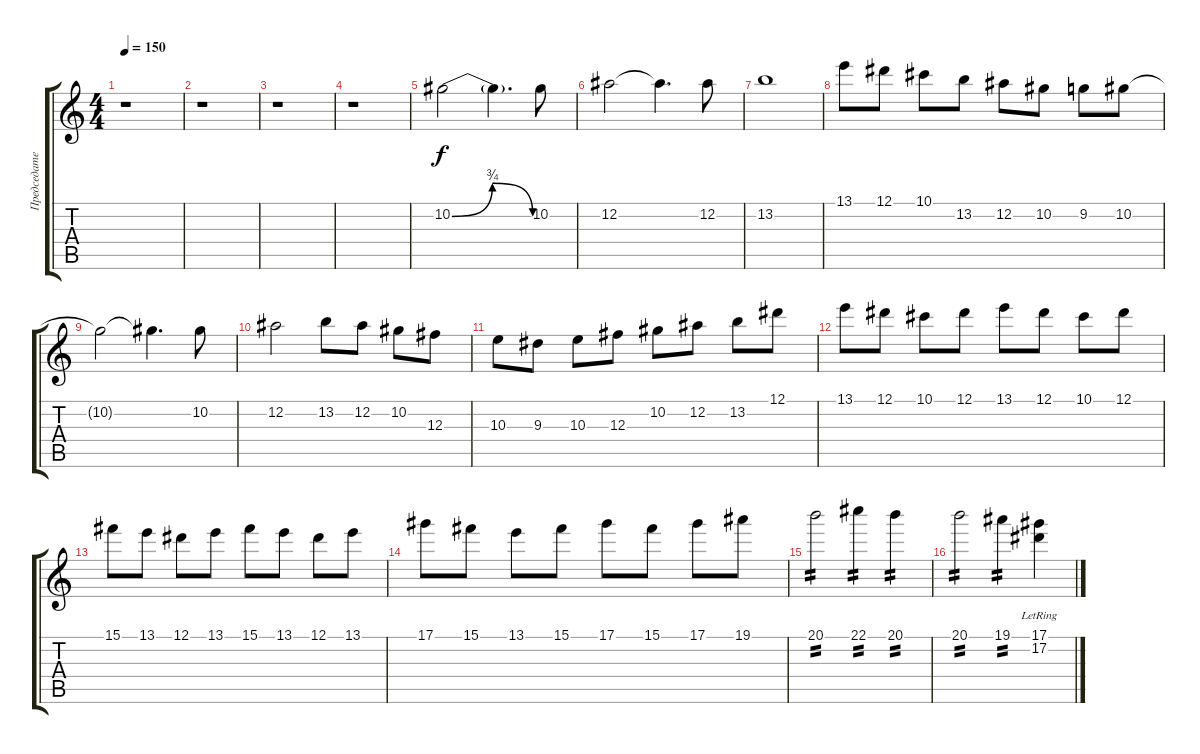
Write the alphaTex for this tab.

\track ("Председатель" "Председате") {instrument distortionguitar}
\staff {score tabs}
\tuning (Eb4 Bb3 Gb3 Db3 Ab2 Eb2) {hide}
\ts (4 4)
\tempo 150
\clef g2
\ks c
r.1{dy f} |
r.1 |
r.1 |
r.1{volume 16} |
10.2{be (bendrelease 0 0 15 3 15 3 60 0)}.2 10.2{t}.4{d} 10.2.8 |
12.2.2 12.2{t}.4{d} 12.2.8 |
13.2.1 |
13.1.8 12.1.8 10.1.8 13.2.8 12.2.8 10.2.8 9.2.8 10.2.8 |
10.2{t}.2 10.2{t}.4{d} 10.2.8 |
12.2.2 13.2.8 12.2.8 10.2.8 12.3.8 |
10.3.8 9.3.8 10.3.8 12.3.8 10.2.8 12.2.8 13.2.8 12.1.8 |
13.1.8 12.1.8 10.1.8 12.1.8 13.1.8 12.1.8 10.1.8 12.1.8 |
15.1.8 13.1.8 12.1.8 13.1.8 15.1.8 13.1.8 12.1.8 13.1.8 |
17.1.8 15.1.8 13.1.8 15.1.8 17.1.8 15.1.8 17.1.8 19.1.8 |
20.1.2{tp 2} 22.1.4{tp 2} 20.1.4{tp 2} |
20.1.2{tp 2} 19.1.4{tp 2} (17.1{lr} 17.2{lr}).4
